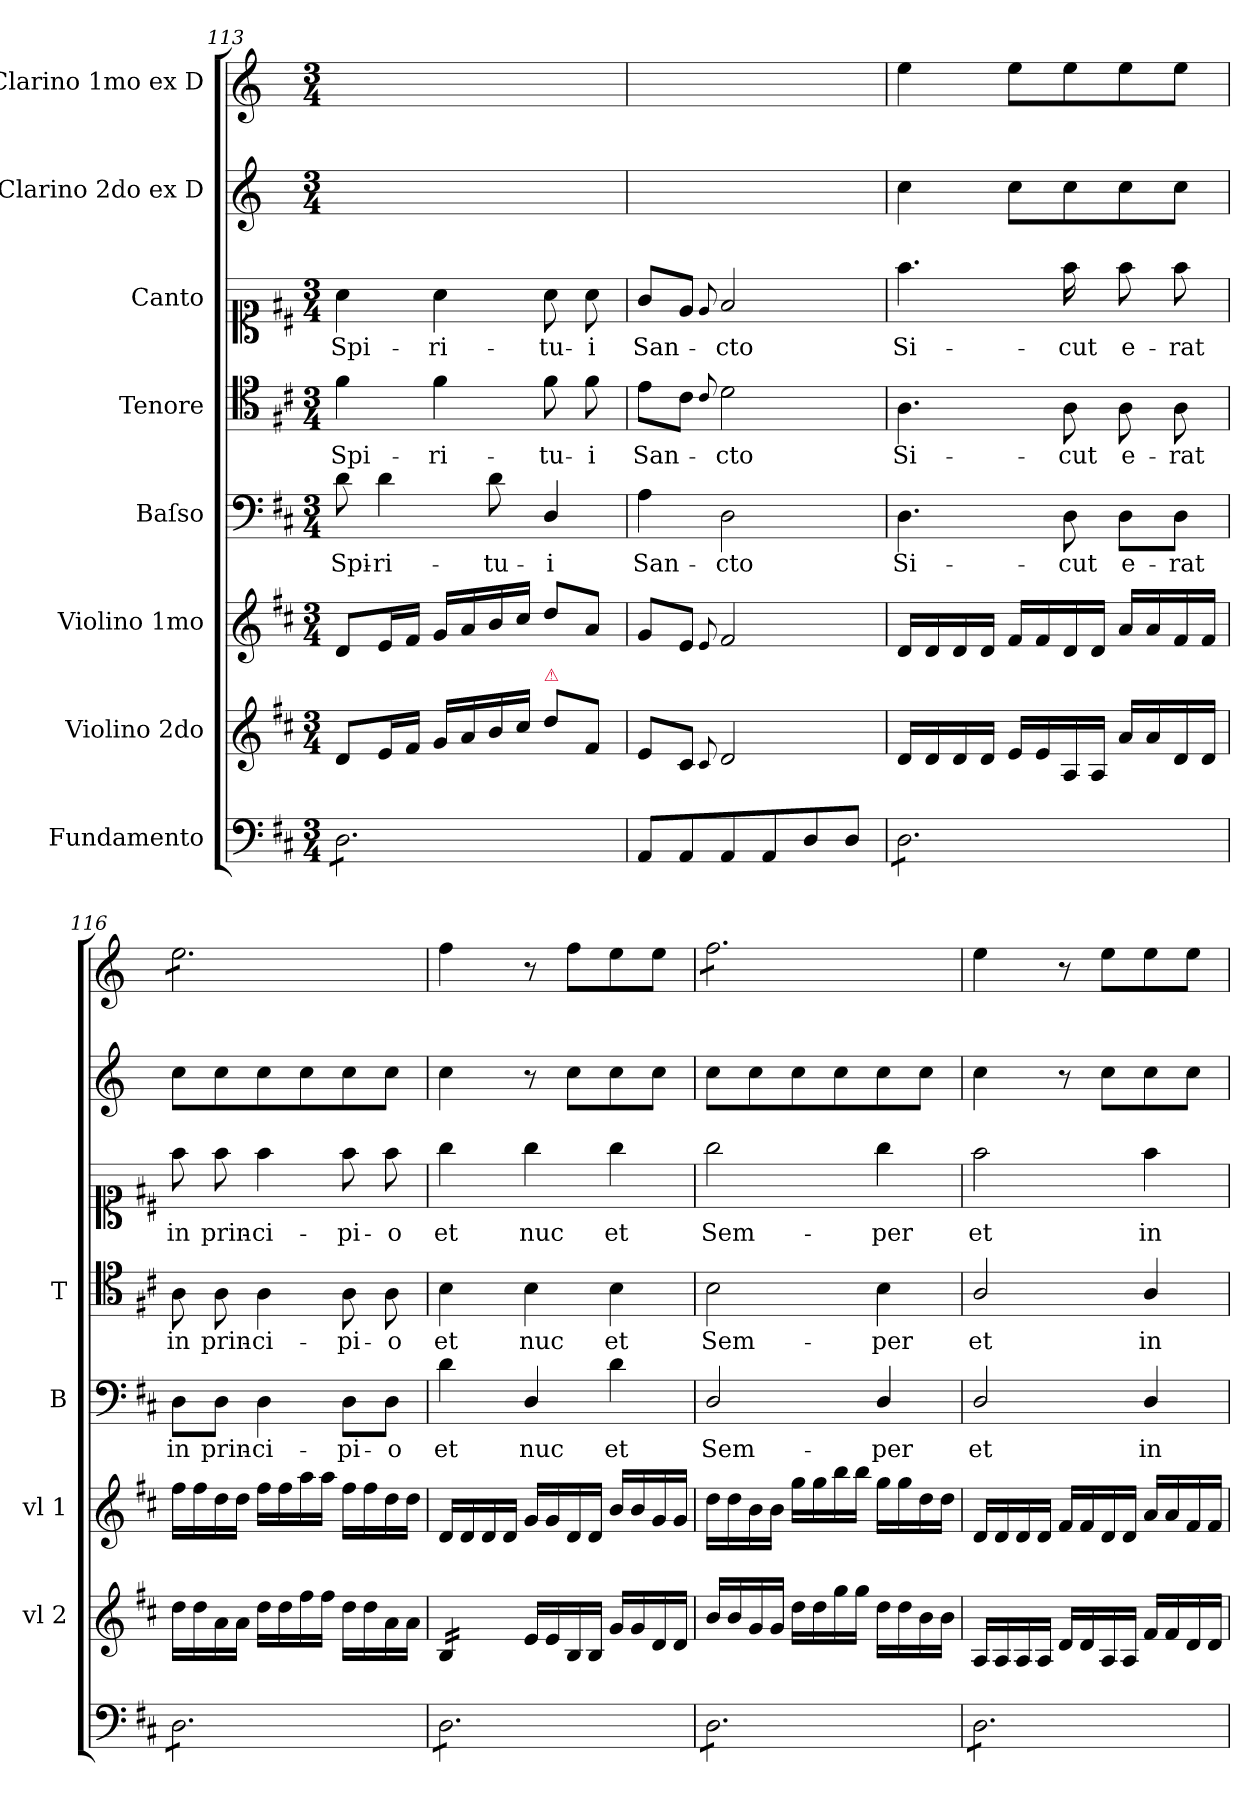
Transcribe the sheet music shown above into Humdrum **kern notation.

**kern	**kern	**kern	**kern	**text	**kern	**text	**kern	**text	**kern	**kern
*part8	*part7	*part6	*part5	*part5	*part4	*part4	*part3	*part3	*part2	*part1
*staff8	*staff7	*staff6	*staff5	*staff5	*staff4	*staff4	*staff3	*staff3	*staff2	*staff1
*I"Fundamento	*I"Violino 2do	*I"Violino 1mo	*I"Baſso	*	*I"Tenore	*	*I"Canto	*	*I"Clarino 2do ex D	*I"Clarino 1mo ex D
*	*I'vl 2	*I'vl 1	*I'B	*	*I'T	*	*	*	*	*
*clefF4	*clefG2	*clefG2	*clefF4	*	*clefC4	*	*clefC1	*	*clefG2	*clefG2
*	*	*	*	*	*	*	*	*	*ITrd-1c-2	*ITrd-1c-2
*k[f#c#]	*k[f#c#]	*k[f#c#]	*k[f#c#]	*	*k[f#c#]	*	*k[f#c#]	*	*k[f#c#]	*k[f#c#]
*D:	*D:	*D:	*D:	*	*D:	*	*D:	*	*D:	*D:
*M3/4	*M3/4	*M3/4	*M3/4	*	*M3/4	*	*M3/4	*	*M3/4	*M3/4
=113	=113	=113	=113	=113	=113	=113	=113	=113	=113	=113
*tremolo	*	*	*	*	*	*	*	*	*	*
8D\L	8d/L	8d/L	8d\	Spi-	4f#\	Spi-	4a\	Spi-	2.ryy	2.ryy
8D\	16e/L	16e/L	4d\	-ri-	.	.	.	.	.	.
.	16f#/JJ	16f#/JJ	.	.	.	.	.	.	.	.
8D\	16g/LL	16g/LL	.	.	4f#\	-ri-	4a\	-ri-	.	.
.	16a/	16a/	.	.	.	.	.	.	.	.
8D\	16b/	16b/	8d\	-tu-	.	.	.	.	.	.
.	16cc#/JJ	16cc#/JJ	.	.	.	.	.	.	.	.
!	!LO:TX:a:color=crimson:t=⚠	!	!	!	!	!	!	!	!	!
8D\	8dd\L	8dd/L	4D/	-i	8f#\	-tu-	8a\	-tu-	.	.
8D\J	8f#/J	8a/J	.	.	8f#\	-i	8a\	-i	.	.
*Xtremolo	*	*	*	*	*	*	*	*	*	*
=114	=114	=114	=114	=114	=114	=114	=114	=114	=114	=114
8AA/L	8e/L	8g/L	4A\	San-	8e\L	San-	8g/L	San-	2.ryy	2.ryy
8AA/	8c#/J	8e/J	.	.	8c#\J	.	8e/J	.	.	.
.	8qqc#/	8qqe/	.	.	8qqc#/	.	8qqe/	.	.	.
8AA/	2d/	2f#/	2D\	-cto	2d\	-cto	2f#/	-cto	.	.
8AA/	.	.	.	.	.	.	.	.	.	.
8D/	.	.	.	.	.	.	.	.	.	.
8D/J	.	.	.	.	.	.	.	.	.	.
=115	=115	=115	=115	=115	=115	=115	=115	=115	=115	=115
*tremolo	*	*	*	*	*	*	*	*	*	*
8D\L	16d/LL	16d/LL	4.D\	Si-	4.A\	Si-	4.ff#\	Si-	4dd\	4ff#\
.	16d/	16d/	.	.	.	.	.	.	.	.
8D\	16d/	16d/	.	.	.	.	.	.	.	.
.	16d/JJ	16d/JJ	.	.	.	.	.	.	.	.
8D\	16e/LL	16f#/LL	.	.	.	.	.	.	8dd\L	8ff#\L
.	16e/	16f#/	.	.	.	.	.	.	.	.
!	!	!	!	!	!	!	!LO:N:vis=16	!	!	!
8D\	16A/	16d/	8D\	-cut	8A\	-cut	8ff#\	-cut	8dd\	8ff#\
.	16A/JJ	16d/JJ	.	.	.	.	.	.	.	.
8D\	16a/LL	16a/LL	8D\L	e-	8A\	e-	8ff#\	e-	8dd\	8ff#\
.	16a/	16a/	.	.	.	.	.	.	.	.
8D\J	16d/	16f#/	8D\J	-rat	8A\	-rat	8ff#\	-rat	8dd\J	8ff#\J
.	16d/JJ	16f#/JJ	.	.	.	.	.	.	.	.
=116	=116	=116	=116	=116	=116	=116	=116	=116	=116	=116
*	*	*	*	*	*	*	*	*	*	*tremolo
8D\L	16dd\LL	16ff#\LL	8D\L	in	8A\	in	8ff#\	in	8dd\L	8ff#\L
.	16dd\	16ff#\	.	.	.	.	.	.	.	.
8D\	16a\	16dd\	8D\J	prin-	8A\	prin-	8ff#\	prin-	8dd\	8ff#\
.	16a\JJ	16dd\JJ	.	.	.	.	.	.	.	.
8D\	16dd\LL	16ff#\LL	4D\	-ci-	4A\	-ci-	4ff#\	-ci-	8dd\	8ff#\
.	16dd\	16ff#\	.	.	.	.	.	.	.	.
8D\	16ff#\	16aa\	.	.	.	.	.	.	8dd\	8ff#\
.	16ff#\JJ	16aa\JJ	.	.	.	.	.	.	.	.
8D\	16dd\LL	16ff#\LL	8D\L	-pi-	8A\	-pi-	8ff#\	-pi-	8dd\	8ff#\
.	16dd\	16ff#\	.	.	.	.	.	.	.	.
8D\J	16a\	16dd\	8D\J	-o	8A\	-o	8ff#\	-o	8dd\J	8ff#\J
*	*	*	*	*	*	*	*	*	*	*Xtremolo
.	16a\JJ	16dd\JJ	.	.	.	.	.	.	.	.
=117	=117	=117	=117	=117	=117	=117	=117	=117	=117	=117
*	*tremolo	*	*	*	*	*	*	*	*	*
8D\L	16B/LL	16d/LL	4d\	et	4B\	et	4gg\	et	4dd\	4gg\
.	16B/	16d/	.	.	.	.	.	.	.	.
8D\	16B/	16d/	.	.	.	.	.	.	.	.
.	16B/JJ	16d/JJ	.	.	.	.	.	.	.	.
*	*Xtremolo	*	*	*	*	*	*	*	*	*
8D\	16e/LL	16g/LL	4D/	nuc	4B\	nuc	4gg\	nuc	8r	8r
.	16e/	16g/	.	.	.	.	.	.	.	.
8D\	16B/	16d/	.	.	.	.	.	.	8dd\L	8gg\L
.	16B/JJ	16d/JJ	.	.	.	.	.	.	.	.
8D\	16g/LL	16b/LL	4d\	et	4B\	et	4gg\	et	8dd\	8ff#\
.	16g/	16b/	.	.	.	.	.	.	.	.
8D\J	16d/	16g/	.	.	.	.	.	.	8dd\J	8ff#\J
.	16d/JJ	16g/JJ	.	.	.	.	.	.	.	.
=118	=118	=118	=118	=118	=118	=118	=118	=118	=118	=118
*	*	*	*	*	*	*	*	*	*	*tremolo
8D\L	16b/LL	16dd\LL	2D/	Sem-	2B\	Sem-	2gg\	Sem-	8dd\L	8gg\L
.	16b/	16dd\	.	.	.	.	.	.	.	.
8D\	16g/	16b\	.	.	.	.	.	.	8dd\	8gg\
.	16g/JJ	16b\JJ	.	.	.	.	.	.	.	.
8D\	16dd\LL	16gg\LL	.	.	.	.	.	.	8dd\	8gg\
.	16dd\	16gg\	.	.	.	.	.	.	.	.
8D\	16gg\	16bb\	.	.	.	.	.	.	8dd\	8gg\
.	16gg\JJ	16bb\JJ	.	.	.	.	.	.	.	.
8D\	16dd\LL	16gg\LL	4D/	-per	4B\	-per	4gg\	-per	8dd\	8gg\
.	16dd\	16gg\	.	.	.	.	.	.	.	.
8D\J	16b\	16dd\	.	.	.	.	.	.	8dd\J	8gg\J
*	*	*	*	*	*	*	*	*	*	*Xtremolo
.	16b\JJ	16dd\JJ	.	.	.	.	.	.	.	.
=119	=119	=119	=119	=119	=119	=119	=119	=119	=119	=119
8D\L	16A/LL	16d/LL	2D/	et	2A/	et	2ff#\	et	4dd\	4ff#\
.	16A/	16d/	.	.	.	.	.	.	.	.
8D\	16A/	16d/	.	.	.	.	.	.	.	.
.	16A/JJ	16d/JJ	.	.	.	.	.	.	.	.
8D\	16d/LL	16f#/LL	.	.	.	.	.	.	8r	8r
.	16d/	16f#/	.	.	.	.	.	.	.	.
8D\	16A/	16d/	.	.	.	.	.	.	8dd\L	8ff#\L
.	16A/JJ	16d/JJ	.	.	.	.	.	.	.	.
8D\	16f#/LL	16a/LL	4D/	in	4A/	in	4ff#\	in	8dd\	8ff#\
.	16f#/	16a/	.	.	.	.	.	.	.	.
8D\J	16d/	16f#/	.	.	.	.	.	.	8dd\J	8ff#\J
*Xtremolo	*	*	*	*	*	*	*	*	*	*
.	16d/JJ	16f#/JJ	.	.	.	.	.	.	.	.
=	=	=	=	=	=	=	=	=	=	=
*-	*-	*-	*-	*-	*-	*-	*-	*-	*-	*-
